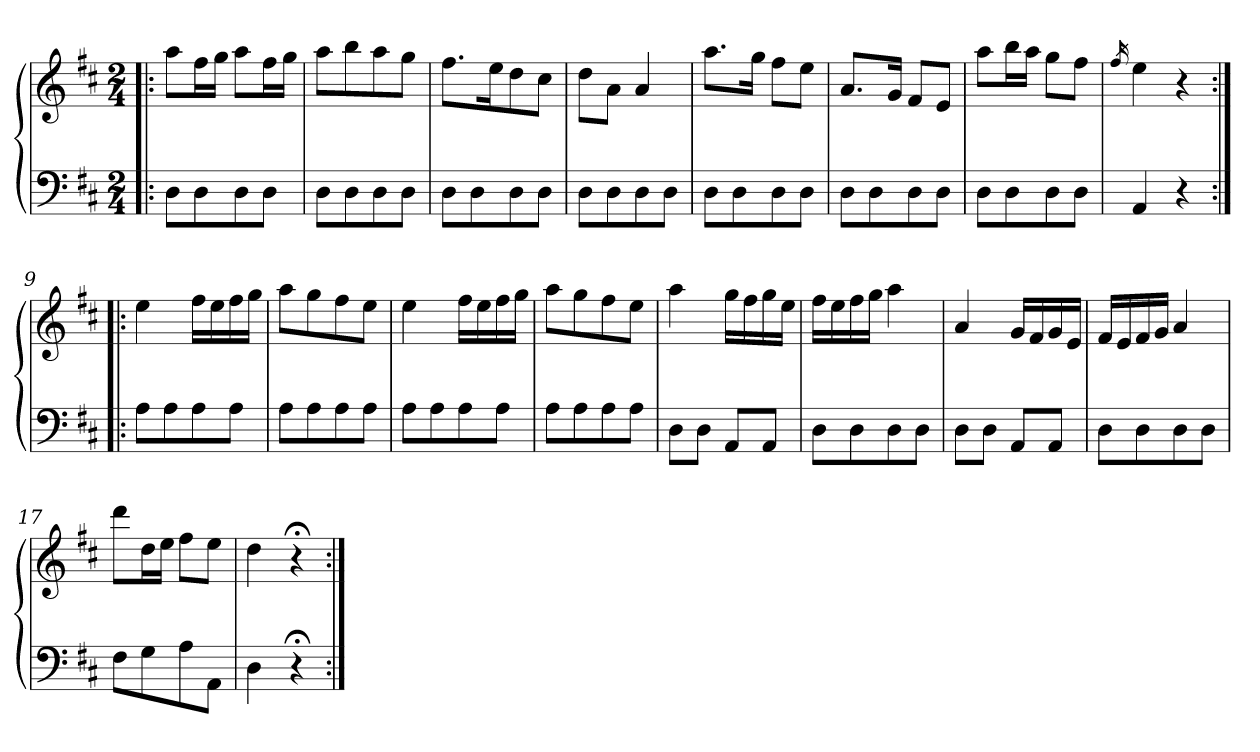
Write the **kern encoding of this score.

**kern	**kern
*part2	*part1
*staff2	*staff1
*clefF4	*clefG2
*k[f#c#]	*k[f#c#]
*D:	*D:
*M2/4	*M2/4
=1!|:	=1!|:
8D\L	8aa\L
8D\	16ff#\L
.	16gg\JJ
8D\	8aa\L
8D\J	16ff#\L
.	16gg\JJ
=2	=2
8D\L	8aa\L
8D\	8bb\
8D\	8aa\
8D\J	8gg\J
=3	=3
8D\L	8.ff#\L
8D\	.
.	16ee\K
8D\	8dd\
8D\J	8cc#\J
=4	=4
8D\L	8dd\L
8D\	8a\J
8D\	4a/
8D\J	.
=5	=5
8D\L	8.aa\L
8D\	.
.	16gg\Jk
8D\	8ff#\L
8D\J	8ee\J
=6	=6
8D\L	8.a/L
8D\	.
.	16g/Jk
8D\	8f#/L
8D\J	8e/J
=7	=7
8D\L	8aa\L
8D\	16bb\L
.	16aa\JJ
8D\	8gg\L
8D\J	8ff#\J
=8	=8
.	16qff#/
4AA/	4ee\
4r	4r
!!LO:LB:g=z
=9:|!|:	=9:|!|:
8A\L	4ee\
8A\	.
8A\	16ff#\LL
.	16ee\
8A\J	16ff#\
.	16gg\JJ
=10	=10
8A\L	8aa\L
8A\	8gg\
8A\	8ff#\
8A\J	8ee\J
=11	=11
8A\L	4ee\
8A\	.
8A\	16ff#\LL
.	16ee\
8A\J	16ff#\
.	16gg\JJ
=12	=12
8A\L	8aa\L
8A\	8gg\
8A\	8ff#\
8A\J	8ee\J
=13	=13
8D\L	4aa\
8D\J	.
8AA/L	16gg\LL
.	16ff#\
8AA/J	16gg\
.	16ee\JJ
=14	=14
8D\L	16ff#\LL
.	16ee\
8D\	16ff#\
.	16gg\JJ
8D\	4aa\
8D\J	.
=15	=15
8D\L	4a/
8D\J	.
8AA/L	16g/LL
.	16f#/
8AA/J	16g/
.	16e/JJ
=16	=16
8D\L	16f#/LL
.	16e/
8D\	16f#/
.	16g/JJ
8D\	4a/
8D\J	.
!!LO:LB:g=z
=17	=17
8F#\L	8ddd\L
8G\	16dd\L
.	16ee\JJ
8A\	8ff#\L
8AA\J	8ee\J
=18	=18
4D\	4dd\
4r;<	4r;<
=:|!	=:|!
*-	*-
